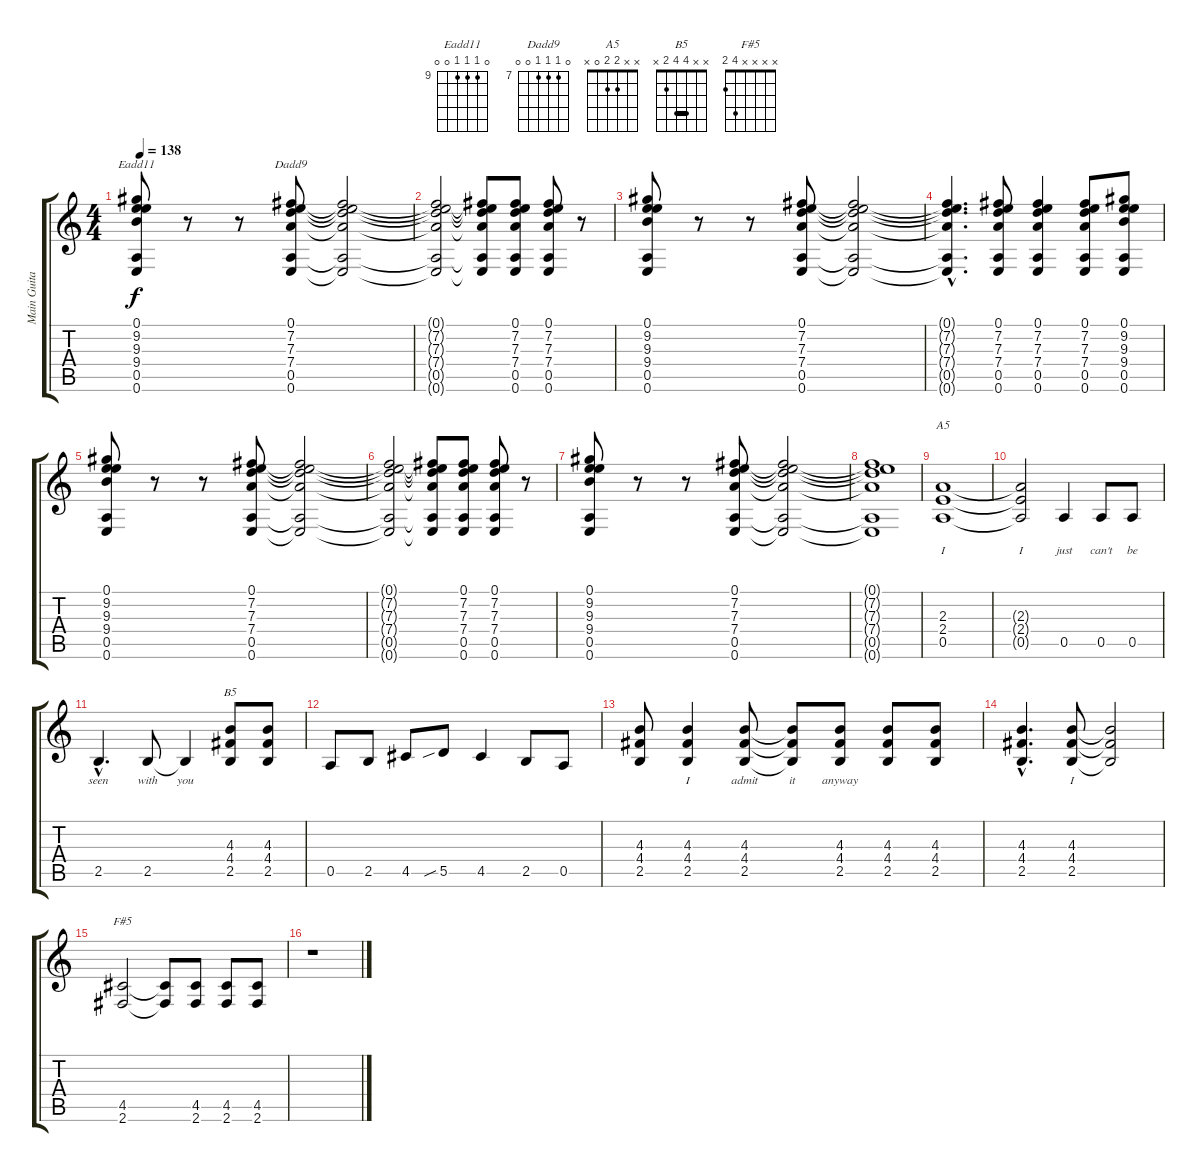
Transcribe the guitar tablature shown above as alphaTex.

\track ("Main Guitar" "Main Guita") {instrument electricguitarjazz}
\staff {score tabs}
\tuning (E4 B3 G3 D3 A2 E2) {hide}
\chord ("Eadd11" 0 9 9 9 0 0) {firstfret 9}
\chord ("Dadd9" 0 7 7 7 0 0) {firstfret 7}
\chord ("A5" x x 2 2 0 x)
\chord ("B5" x x 4 4 2 x) {barre 4}
\chord ("F#5" x x x x 4 2)
\ts (4 4)
\tempo 138
\clef g2
\ks c
(0.1 9.2 9.3 9.4 0.5 0.6).8{ch "Eadd11" dy f instrument electricguitarjazz} r.8 r.8 (0.1 7.2 7.3 7.4 0.5 0.6).8{ch "Dadd9"} (0.1{t} 7.2{t} 7.3{t} 7.4{t} 0.5{t} 0.6{t}).2 |
(0.1{t} 7.2{t} 7.3{t} 7.4{t} 0.5{t} 0.6{t}).2 (0.1{t} 7.2{t} 7.3{t} 7.4{t} 0.5{t} 0.6{t}).8 (0.1 7.2 7.3 7.4 0.5 0.6).8 (0.1 7.2 7.3 7.4 0.5 0.6).8 r.8 |
(0.1 9.2 9.3 9.4 0.5 0.6).8 r.8 r.8 (0.1 7.2 7.3 7.4 0.5 0.6).8 (0.1{t} 7.2{t} 7.3{t} 7.4{t} 0.5{t} 0.6{t}).2 |
(0.1{hac t} 7.2{hac t} 7.3{hac t} 7.4{hac t} 0.5{hac t} 0.6{hac t}).4{d} (0.1 7.2 7.3 7.4 0.5 0.6).8 (0.1 7.2 7.3 7.4 0.5 0.6).4 (0.1 7.2 7.3 7.4 0.5 0.6).8 (0.1 9.2 9.3 9.4 0.5 0.6).8 |
(0.1 9.2 9.3 9.4 0.5 0.6).8 r.8 r.8 (0.1 7.2 7.3 7.4 0.5 0.6).8 (0.1{t} 7.2{t} 7.3{t} 7.4{t} 0.5{t} 0.6{t}).2 |
(0.1{t} 7.2{t} 7.3{t} 7.4{t} 0.5{t} 0.6{t}).2 (0.1{t} 7.2{t} 7.3{t} 7.4{t} 0.5{t} 0.6{t}).8 (0.1 7.2 7.3 7.4 0.5 0.6).8 (0.1 7.2 7.3 7.4 0.5 0.6).8 r.8 |
(0.1 9.2 9.3 9.4 0.5 0.6).8 r.8 r.8 (0.1 7.2 7.3 7.4 0.5 0.6).8 (0.1{t} 7.2{t} 7.3{t} 7.4{t} 0.5{t} 0.6{t}).2 |
(0.1{t} 7.2{t} 7.3{t} 7.4{t} 0.5{t} 0.6{t}).1 |
(2.3 2.4 0.5).1{ch "A5" lyrics (0 "I") lyrics (1 "") lyrics (2 "") lyrics (3 "") lyrics (4 "")} |
(2.3{t} 2.4{t} 0.5{t}).2{lyrics (0 "I") lyrics (1 "") lyrics (2 "") lyrics (3 "") lyrics (4 "")} 0.5.4{lyrics (0 "just") lyrics (1 "") lyrics (2 "") lyrics (3 "") lyrics (4 "")} 0.5.8{lyrics (0 "can't") lyrics (1 "") lyrics (2 "") lyrics (3 "") lyrics (4 "")} 0.5.8{lyrics (0 "be") lyrics (1 "") lyrics (2 "") lyrics (3 "") lyrics (4 "")} |
2.5{hac}.4{d lyrics (0 "seen") lyrics (1 "") lyrics (2 "") lyrics (3 "") lyrics (4 "")} 2.5.8{lyrics (0 "with") lyrics (1 "") lyrics (2 "") lyrics (3 "") lyrics (4 "")} 2.5{t}.4{lyrics (0 "you") lyrics (1 "") lyrics (2 "") lyrics (3 "") lyrics (4 "")} (4.3 4.4 2.5).8{ch "B5" lyrics (0 "") lyrics (1 "") lyrics (2 "") lyrics (3 "") lyrics (4 "")} (4.3 4.4 2.5).8{lyrics (0 "") lyrics (1 "") lyrics (2 "") lyrics (3 "") lyrics (4 "")} |
0.5.8{lyrics (0 "") lyrics (1 "") lyrics (2 "") lyrics (3 "") lyrics (4 "")} 2.5.8{lyrics (0 "") lyrics (1 "") lyrics (2 "") lyrics (3 "") lyrics (4 "")} 4.5.8{lyrics (0 "") lyrics (1 "") lyrics (2 "") lyrics (3 "") lyrics (4 "")} 5.5{sib}.8{lyrics (0 "") lyrics (1 "") lyrics (2 "") lyrics (3 "") lyrics (4 "")} 4.5.4{lyrics (0 "") lyrics (1 "") lyrics (2 "") lyrics (3 "") lyrics (4 "")} 2.5.8{lyrics (0 "") lyrics (1 "") lyrics (2 "") lyrics (3 "") lyrics (4 "")} 0.5.8{lyrics (0 "") lyrics (1 "") lyrics (2 "") lyrics (3 "") lyrics (4 "")} |
(4.3 4.4 2.5).8{lyrics (0 "") lyrics (1 "") lyrics (2 "") lyrics (3 "") lyrics (4 "")} (4.3 4.4 2.5).4{lyrics (0 "I") lyrics (1 "") lyrics (2 "") lyrics (3 "") lyrics (4 "")} (4.3 4.4 2.5).8{lyrics (0 "admit") lyrics (1 "") lyrics (2 "") lyrics (3 "") lyrics (4 "")} (4.3{t} 4.4{t} 2.5{t}).8{lyrics (0 "it") lyrics (1 "") lyrics (2 "") lyrics (3 "") lyrics (4 "")} (4.3 4.4 2.5).8{lyrics (0 "anyway") lyrics (1 "") lyrics (2 "") lyrics (3 "") lyrics (4 "")} (4.3 4.4 2.5).8{lyrics (0 "") lyrics (1 "") lyrics (2 "") lyrics (3 "") lyrics (4 "")} (4.3 4.4 2.5).8{lyrics (0 "") lyrics (1 "") lyrics (2 "") lyrics (3 "") lyrics (4 "")} |
(4.3{hac} 4.4{hac} 2.5{hac}).4{d lyrics (0 "") lyrics (1 "") lyrics (2 "") lyrics (3 "") lyrics (4 "")} (4.3 4.4 2.5).8{lyrics (0 "I") lyrics (1 "") lyrics (2 "") lyrics (3 "") lyrics (4 "")} (4.3{t} 4.4{t} 2.5{t}).2{lyrics (0 "") lyrics (1 "") lyrics (2 "") lyrics (3 "") lyrics (4 "")} |
(4.5 2.6).2{ch "F#5" lyrics (0 "") lyrics (1 "") lyrics (2 "") lyrics (3 "") lyrics (4 "")} (4.5{t} 2.6{t}).8{lyrics (0 "") lyrics (1 "") lyrics (2 "") lyrics (3 "") lyrics (4 "")} (4.5 2.6).8{lyrics (0 "") lyrics (1 "") lyrics (2 "") lyrics (3 "") lyrics (4 "")} (4.5 2.6).8{lyrics (0 "") lyrics (1 "") lyrics (2 "") lyrics (3 "") lyrics (4 "")} (4.5 2.6).8{lyrics (0 "") lyrics (1 "") lyrics (2 "") lyrics (3 "") lyrics (4 "")} |
r.1
